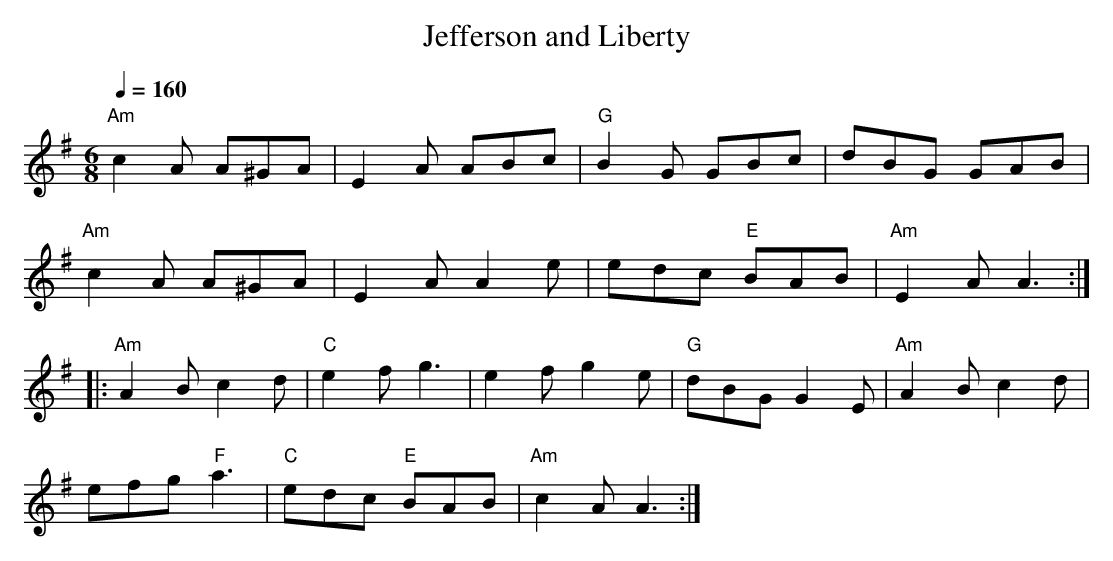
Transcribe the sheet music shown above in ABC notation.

X:1     %Music
T:Jefferson and Liberty     %Tune name
Q:1/4=160     %Tempo
M:6/8     %Meter
L:1/8     %
K:G
"Am"c2 A A^GA |E2 A ABc |"G"B2 G GBc |dBG GAB |
"Am"c2 A A^GA |E2 A A2 e |edc "E"BAB |"Am"E2 A A3 ::
"Am"A2 B c2 d |"C"e2 f g3 |e2 f g2 e |"G"dBG G2 E |"Am"A2 B c2 d |
efg "F"a3 |"C"edc "E"BAB |"Am"c2 A A3 :|
